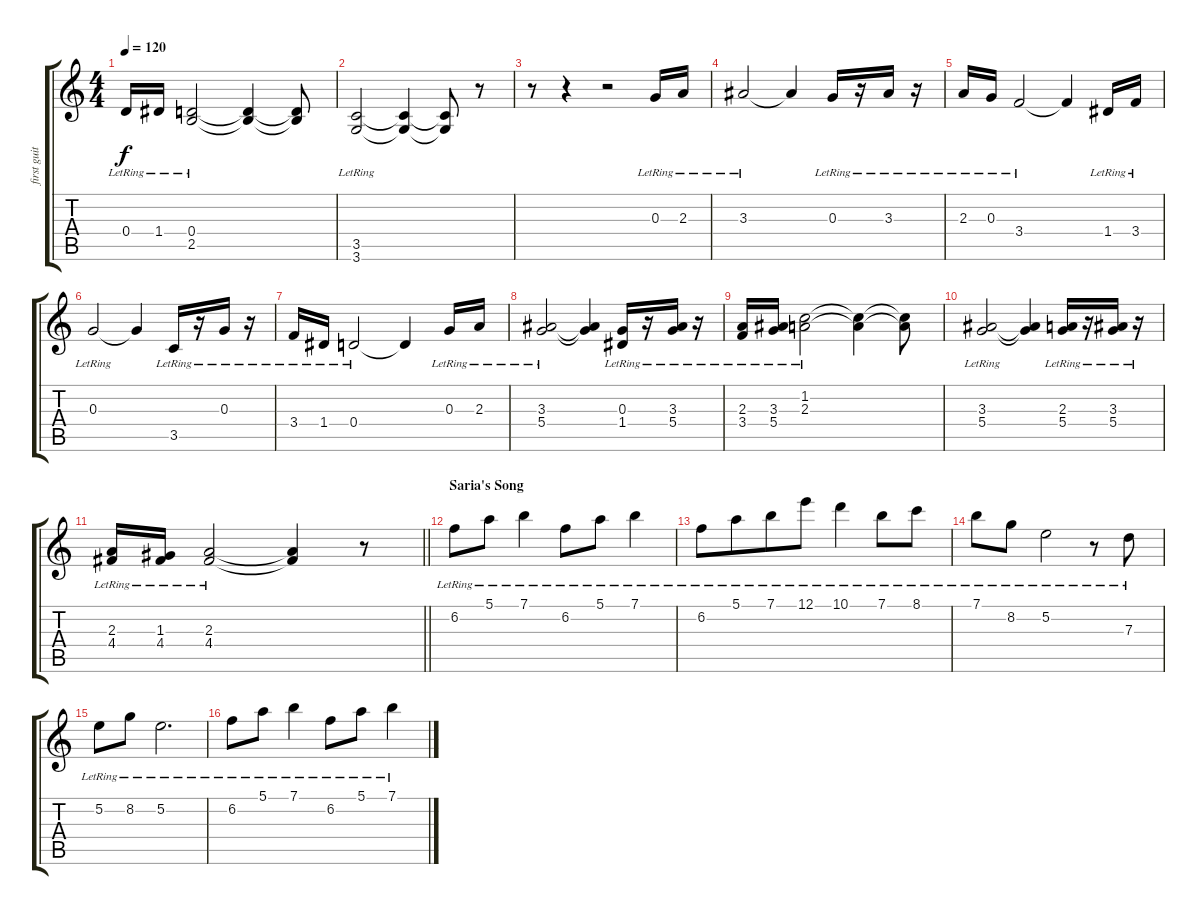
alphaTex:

\track ("first guitar" "first guit") {instrument acousticguitarsteel}
\staff {score tabs}
\tuning (E4 B3 G3 D3 A2 E2) {hide}
\ts (4 4)
\tempo 120
\clef g2
\ks c
0.4{lr}.16{dy f} 1.4{lr}.16 (0.4{lr} 2.5{lr}).2 (0.4{t} 2.5{t}).4 (0.4{t} 2.5{t}).8 |
(3.5{lr} 3.6{lr}).2 (3.5{t} 3.6{t}).4 (3.5{t} 3.6{t}).8 r.8 |
r.8 r.4 r.2 0.3{lr}.16 2.3{lr}.16 |
3.3{lr}.2 3.3{t}.4 0.3{lr}.16 r.16 3.3{lr}.16 r.16 |
2.3{lr}.16 0.3{lr}.16 3.4{lr}.2 3.4{t}.4 1.4{lr}.16 3.4{lr}.16 |
0.3{lr}.2 0.3{t}.4 3.5{lr}.16 r.16 0.3{lr}.16 r.16 |
3.4{lr}.16 1.4{lr}.16 0.4{lr}.2 0.4{t}.4 0.3{lr}.16 2.3{lr}.16 |
(3.3{lr} 5.4{lr}).2 (3.3{t} 5.4{t}).4 (0.3{lr} 1.4{lr}).16 r.16 (3.3{lr} 5.4{lr}).16 r.16 |
(2.3{lr} 3.4{lr}).16 (3.3{lr} 5.4{lr}).16 (1.2{lr} 2.3{lr}).2 (1.2{t} 2.3{t}).4 (1.2{t} 2.3{t}).8 |
(3.3{lr} 5.4{lr}).2 (3.3{t} 5.4{t}).4 (2.3{lr} 5.4{lr}).16 r.16 (3.3{lr} 5.4{lr}).16 r.16 |
\barLineRight lightlight
(2.3{lr} 4.4{lr}).16 (1.3{lr} 4.4{lr}).16 (2.3{lr} 4.4{lr}).2 (2.3{t} 4.4{t}).4 r.8 |
\section ("" "Saria's Song")
6.2{lr}.8 5.1{lr}.8 7.1{lr}.4 6.2{lr}.8 5.1{lr}.8 7.1{lr}.4 |
6.2{lr}.8 5.1{lr}.8{beam merge} 7.1{lr}.8 12.1{lr}.8 10.1{lr}.4 7.1{lr}.8 8.1{lr}.8 |
7.1{lr}.8 8.2{lr}.8 5.2{lr}.2 r.8 7.3{lr}.8 |
5.2{lr}.8 8.2{lr}.8 5.2{lr}.2{d} |
6.2{lr}.8 5.1{lr}.8 7.1{lr}.4 6.2{lr}.8 5.1{lr}.8 7.1{lr}.4
